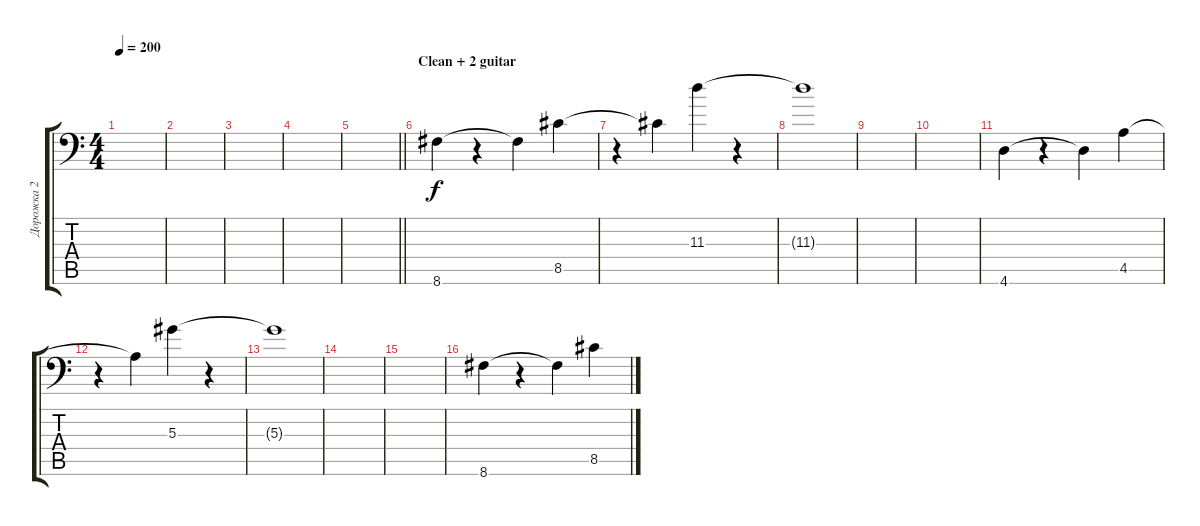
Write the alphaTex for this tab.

\track ("Дорожка 2" "Дорожка 2") {instrument distortionguitar}
\staff {score tabs}
\tuning (C4 G3 Eb3 Bb2 F2 Bb1) {hide}
\ts (4 4)
\tempo 200
\clef f4
\ks c
|
|
|
|
\barLineRight lightlight
|
\section ("" "Clean + 2 guitar")
8.6.4{instrument electricguitarclean} r.4 8.6{t}.4 8.5.4 |
r.4 8.5{t}.4 11.3.4 r.4 |
11.3{t}.1 |
|
|
4.6.4{instrument electricguitarclean} r.4 4.6{t}.4 4.5.4 |
r.4 4.5{t}.4 5.3.4 r.4 |
5.3{t}.1 |
|
|
8.6.4{instrument electricguitarclean} r.4 8.6{t}.4 8.5.4
